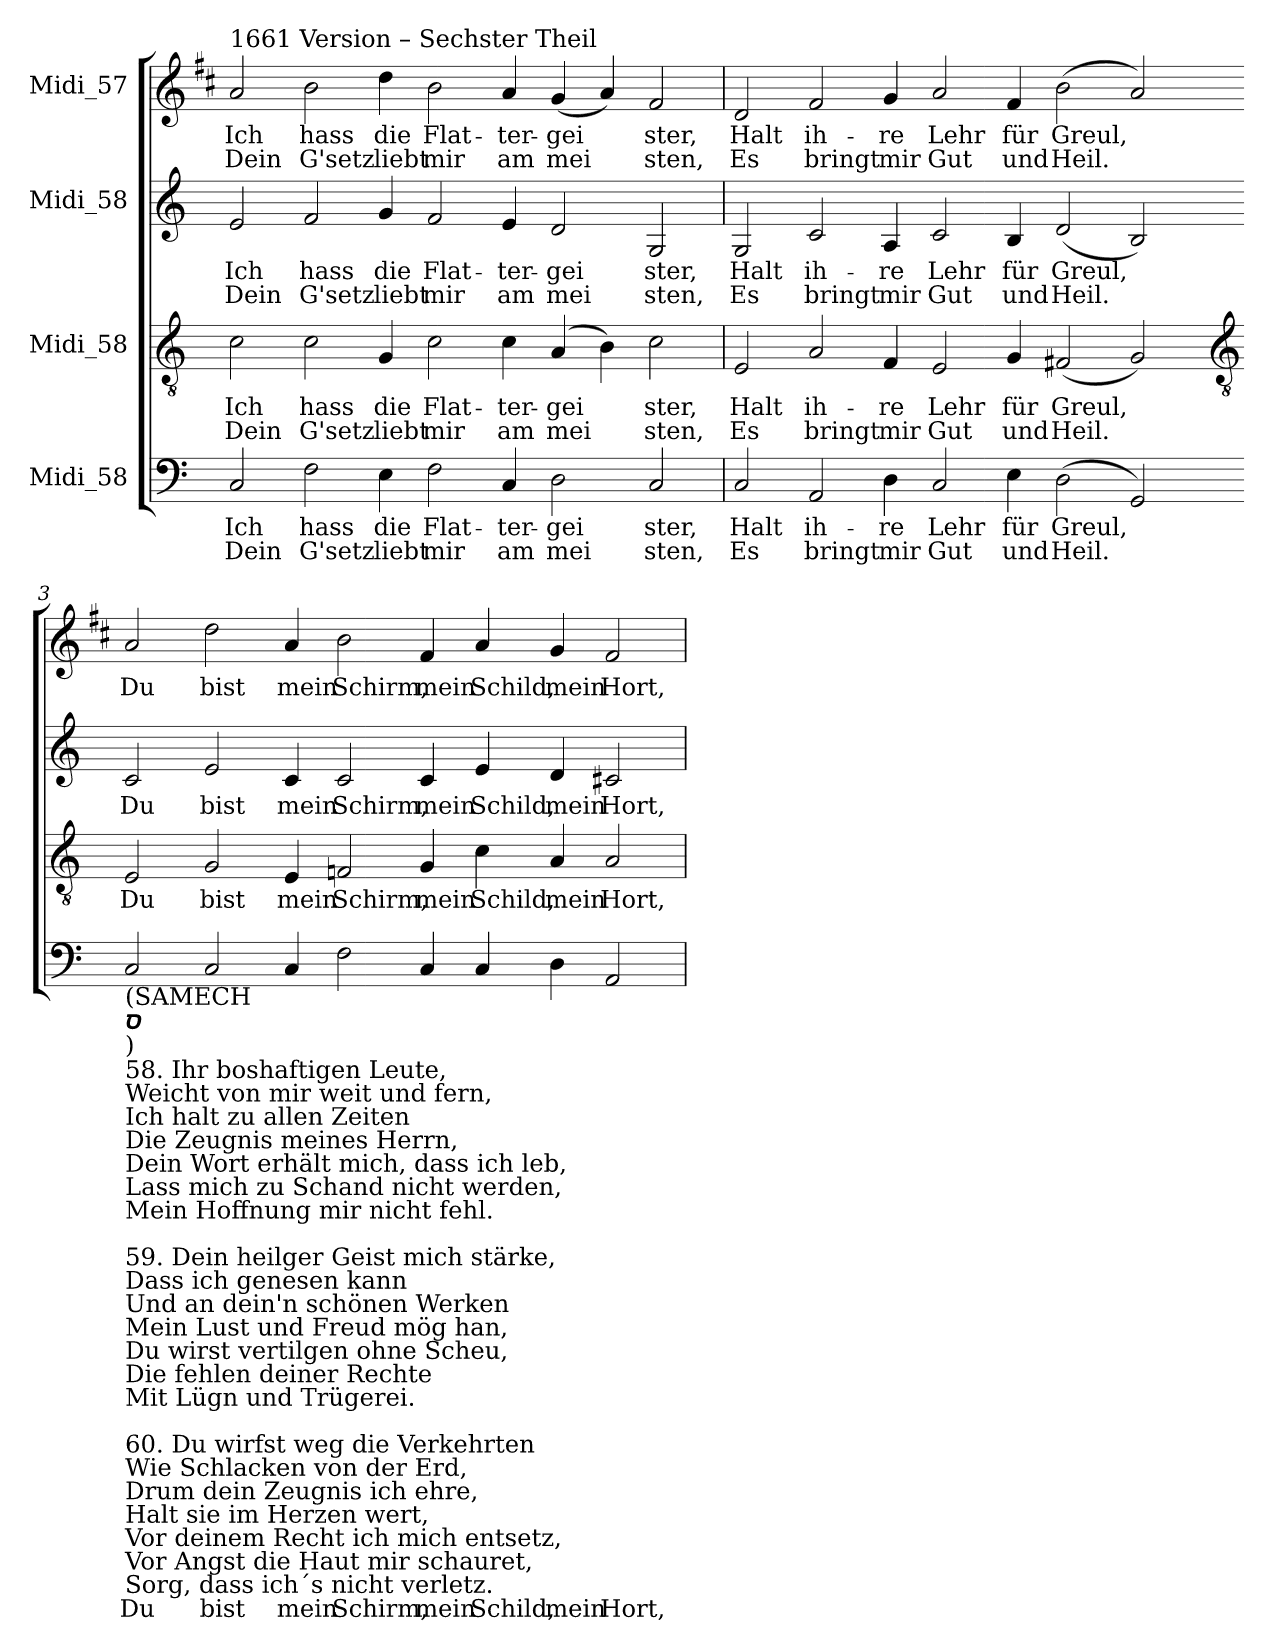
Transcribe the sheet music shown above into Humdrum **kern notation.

**kern	**text	**text	**kern	**text	**text	**kern	**text	**text	**kern	**text	**text
*part4	*part4	*part4	*part3	*part3	*part3	*part2	*part2	*part2	*part1	*part1	*part1
*staff4	*staff4	*staff4	*staff3	*staff3	*staff3	*staff2	*staff2	*staff2	*staff1	*staff1	*staff1
*I"Midi_58	*	*	*I"Midi_58	*	*	*I"Midi_58	*	*	*I"Midi_57	*	*
*clefF4	*	*	*clefGv2	*	*	*clefG2	*	*	*clefG2	*	*
*	*	*	*	*	*	*	*	*	*ITrd1c2	*	*
*k[]	*	*	*k[]	*	*	*k[]	*	*	*k[]	*	*
*C:	*	*	*C:	*	*	*C:	*	*	*C:	*	*
=1	=1	=1	=1	=1	=1	=1	=1	=1	=1	=1	=1
!	!	!	!	!	!	!	!	!	!LO:TX:a:t=1661 Version – Sechster Theil	!	!
!	!LO:LY:b	!LO:LY:b	!	!LO:LY:b	!LO:LY:b	!	!LO:LY:b	!LO:LY:b	!	!LO:LY:b	!LO:LY:b
2C	Ich	Dein	2c	Ich	Dein	2e	Ich	Dein	2g	Ich	Dein
!	!LO:LY:b	!LO:LY:b	!	!LO:LY:b	!LO:LY:b	!	!LO:LY:b	!LO:LY:b	!	!LO:LY:b	!LO:LY:b
2F	hass	G'setz	2c	hass	G'setz	2f	hass	G'setz	2a	hass	G'setz
!	!LO:LY:b	!LO:LY:b	!	!LO:LY:b	!LO:LY:b	!	!LO:LY:b	!LO:LY:b	!	!LO:LY:b	!LO:LY:b
4E	die	liebt	4G	die	liebt	4g	die	liebt	4cc	die	liebt
!	!LO:LY:b	!LO:LY:b	!	!LO:LY:b	!LO:LY:b	!	!LO:LY:b	!LO:LY:b	!	!LO:LY:b	!LO:LY:b
2F	Flat-	-mir	2c	Flat-	-mir	2f	Flat-	-mir	2a	Flat-	-mir
!	!LO:LY:b	!LO:LY:b	!	!LO:LY:b	!LO:LY:b	!	!LO:LY:b	!LO:LY:b	!	!LO:LY:b	!LO:LY:b
4C	ter-	-am	4c	ter-	-am	4e	ter-	-am	4g	ter-	-am
!	!LO:LY:b	!LO:LY:b	!	!LO:LY:b	!LO:LY:b	!	!LO:LY:b	!LO:LY:b	!	!LO:LY:b	!LO:LY:b
2D	gei	mei	(>4A	gei	mei	2d	gei	mei	(<4f	gei	mei
.	.	.	4B)	.	.	.	.	.	4g)	.	.
!	!LO:LY:b	!LO:LY:b	!	!LO:LY:b	!LO:LY:b	!	!LO:LY:b	!LO:LY:b	!	!LO:LY:b	!LO:LY:b
2C	ster,	sten,	2c	ster,	sten,	2G	ster,	sten,	2e	ster,	sten,
=2	=2	=2	=2	=2	=2	=2	=2	=2	=2	=2	=2
!	!LO:LY:b	!LO:LY:b	!	!LO:LY:b	!LO:LY:b	!	!LO:LY:b	!LO:LY:b	!	!LO:LY:b	!LO:LY:b
2C	Halt	Es	2E	Halt	Es	2G	Halt	Es	2c	Halt	Es
!	!LO:LY:b	!LO:LY:b	!	!LO:LY:b	!LO:LY:b	!	!LO:LY:b	!LO:LY:b	!	!LO:LY:b	!LO:LY:b
2AA	ih-	-bringt	2A	ih-	-bringt	2c	ih-	-bringt	2e	ih-	-bringt
!	!LO:LY:b	!LO:LY:b	!	!LO:LY:b	!LO:LY:b	!	!LO:LY:b	!LO:LY:b	!	!LO:LY:b	!LO:LY:b
4D	re	mir	4F	re	mir	4A	re	mir	4f	re	mir
!	!LO:LY:b	!LO:LY:b	!	!LO:LY:b	!LO:LY:b	!	!LO:LY:b	!LO:LY:b	!	!LO:LY:b	!LO:LY:b
2C	Lehr	Gut	2E	Lehr	Gut	2c	Lehr	Gut	2g	Lehr	Gut
!	!LO:LY:b	!LO:LY:b	!	!LO:LY:b	!LO:LY:b	!	!LO:LY:b	!LO:LY:b	!	!LO:LY:b	!LO:LY:b
4E	für	und	4G	für	und	4B	für	und	4e	für	und
!	!LO:LY:b	!LO:LY:b	!	!LO:LY:b	!LO:LY:b	!	!LO:LY:b	!LO:LY:b	!	!LO:LY:b	!LO:LY:b
(>2D	Greul,	Heil.	(<2F#X	Greul,	Heil.	(<2d	Greul,	Heil.	(<2a	Greul,	Heil.
2GG)	.	.	2G)	.	.	2B)	.	.	2g)	.	.
!!LO:LB:g=z
=3-	=3-	=3-	=3-	=3-	=3-	=3-	=3-	=3-	=3-	=3-	=3-
*	*	*	*clefGv2	*	*	*	*	*	*	*	*
!LO:TX:b:t=(SAMECH	!	!	!	!	!	!	!	!	!	!	!
!LO:TX:b:t=ס	!	!	!	!	!	!	!	!	!	!	!
!LO:TX:b:t=)	!	!	!	!	!	!	!	!	!	!	!
!LO:TX:b:t=58. Ihr boshaftigen Leute,\nWeicht von mir weit und fern,\nIch halt zu allen Zeiten\nDie Zeugnis meines Herrn,\nDein Wort erhält mich, dass ich leb,\nLass mich zu Schand nicht werden,\nMein Hoffnung mir nicht fehl.\n\n59. Dein heilger Geist mich stärke,\nDass ich genesen kann\nUnd an dein'n schönen Werken\nMein Lust und Freud mög han,\nDu wirst vertilgen ohne Scheu,\nDie fehlen deiner Rechte\nMit Lügn und Trügerei.\n\n60. Du wirfst weg die Verkehrten\nWie Schlacken von der Erd,\nDrum dein Zeugnis ich ehre,\nHalt sie im Herzen wert,\nVor deinem Recht ich mich entsetz,\nVor Angst die Haut mir schauret,\nSorg, dass ich´s nicht verletz.	!	!	!	!	!	!	!	!	!	!	!
!	!LO:LY:b	!	!	!LO:LY:b	!	!	!LO:LY:b	!	!	!LO:LY:b	!
2C	Du	.	2E	Du	.	2c	Du	.	2g	Du	.
!	!LO:LY:b	!	!	!LO:LY:b	!	!	!LO:LY:b	!	!	!LO:LY:b	!
2C	bist	.	2G	bist	.	2e	bist	.	2cc	bist	.
!	!LO:LY:b	!	!	!LO:LY:b	!	!	!LO:LY:b	!	!	!LO:LY:b	!
4C	mein	.	4E	mein	.	4c	mein	.	4g	mein	.
!	!LO:LY:b	!	!	!LO:LY:b	!	!	!LO:LY:b	!	!	!LO:LY:b	!
2F	Schirm,	.	2F	Schirm,	.	2c	Schirm,	.	2a	Schirm,	.
!	!LO:LY:b	!	!	!LO:LY:b	!	!	!LO:LY:b	!	!	!LO:LY:b	!
4C	mein	.	4G	mein	.	4c	mein	.	4e	mein	.
!	!LO:LY:b	!	!	!LO:LY:b	!	!	!LO:LY:b	!	!	!LO:LY:b	!
4C	Schild,	.	4c	Schild,	.	4e	Schild,	.	4g	Schild,	.
!	!LO:LY:b	!	!	!LO:LY:b	!	!	!LO:LY:b	!	!	!LO:LY:b	!
4D	mein	.	4A	mein	.	4d	mein	.	4f	mein	.
!	!LO:LY:b	!	!	!LO:LY:b	!	!	!LO:LY:b	!	!	!LO:LY:b	!
2AA	Hort,	.	2A	Hort,	.	2c#X	Hort,	.	2e	Hort,	.
=	=	=	=	=	=	=	=	=	=	=	=
*-	*-	*-	*-	*-	*-	*-	*-	*-	*-	*-	*-
